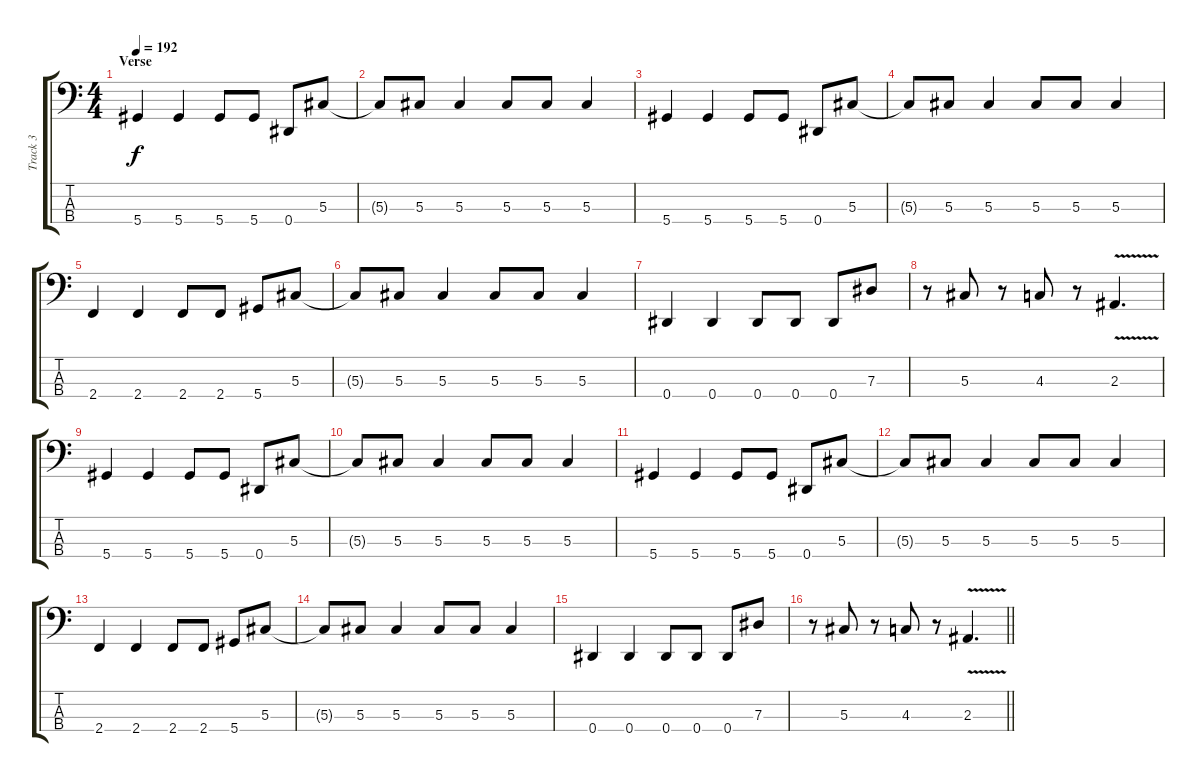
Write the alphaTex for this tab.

\track ("Track 3" "Track 3") {instrument electricbassfinger}
\staff {score tabs}
\tuning (Gb2 Db2 Ab1 Eb1) {hide}
\ts (4 4)
\section ("" "Verse")
\tempo 192
\clef f4
\ks c
5.4.4{dy f} 5.4.4 5.4.8 5.4.8 0.4.8 5.3.8 |
5.3{t}.8 5.3.8 5.3.4 5.3.8 5.3.8 5.3.4 |
5.4.4 5.4.4 5.4.8 5.4.8 0.4.8 5.3.8 |
5.3{t}.8 5.3.8 5.3.4 5.3.8 5.3.8 5.3.4 |
2.4.4 2.4.4 2.4.8 2.4.8 5.4.8 5.3.8 |
5.3{t}.8 5.3.8 5.3.4 5.3.8 5.3.8 5.3.4 |
0.4.4 0.4.4 0.4.8 0.4.8 0.4.8 7.3.8 |
r.8 5.3.8 r.8 4.3.8 r.8 2.3{v}.4{d} |
5.4.4 5.4.4 5.4.8 5.4.8 0.4.8 5.3.8 |
5.3{t}.8 5.3.8 5.3.4 5.3.8 5.3.8 5.3.4 |
5.4.4 5.4.4 5.4.8 5.4.8 0.4.8 5.3.8 |
5.3{t}.8 5.3.8 5.3.4 5.3.8 5.3.8 5.3.4 |
2.4.4 2.4.4 2.4.8 2.4.8 5.4.8 5.3.8 |
5.3{t}.8 5.3.8 5.3.4 5.3.8 5.3.8 5.3.4 |
0.4.4 0.4.4 0.4.8 0.4.8 0.4.8 7.3.8 |
\barLineRight lightlight
r.8 5.3.8 r.8 4.3.8 r.8 2.3{v}.4{d}
